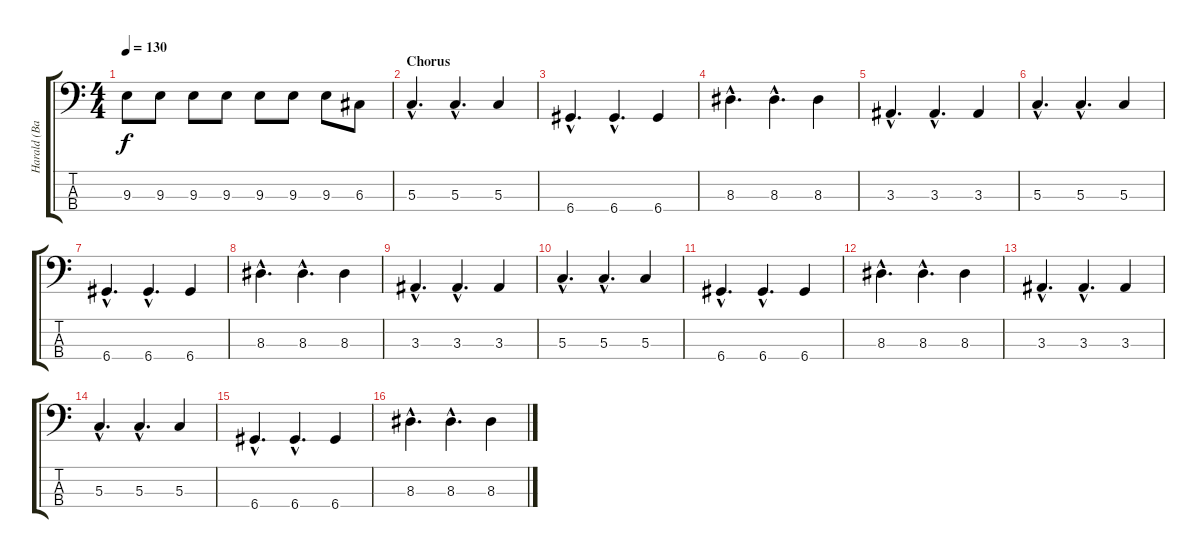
\track ("Harald (Bass)" "Harald (Ba") {instrument electricbasspick}
\staff {score tabs}
\tuning (F2 C2 G1 D1) {hide}
\ts (4 4)
\tempo 130
\clef f4
\ks c
9.3.8{dy f} 9.3.8 9.3.8 9.3.8 9.3.8 9.3.8 9.3.8 6.3.8 |
\section ("" "Chorus")
5.3{hac}.4{d} 5.3{hac}.4{d} 5.3.4 |
6.4{hac}.4{d} 6.4{hac}.4{d} 6.4.4 |
8.3{hac}.4{d} 8.3{hac}.4{d} 8.3.4 |
3.3{hac}.4{d} 3.3{hac}.4{d} 3.3.4 |
\section ("" "")
5.3{hac}.4{d} 5.3{hac}.4{d} 5.3.4 |
6.4{hac}.4{d} 6.4{hac}.4{d} 6.4.4 |
8.3{hac}.4{d} 8.3{hac}.4{d} 8.3.4 |
3.3{hac}.4{d} 3.3{hac}.4{d} 3.3.4 |
\section ("" "")
5.3{hac}.4{d} 5.3{hac}.4{d} 5.3.4 |
6.4{hac}.4{d} 6.4{hac}.4{d} 6.4.4 |
8.3{hac}.4{d} 8.3{hac}.4{d} 8.3.4 |
3.3{hac}.4{d} 3.3{hac}.4{d} 3.3.4 |
\section ("" "")
5.3{hac}.4{d} 5.3{hac}.4{d} 5.3.4 |
6.4{hac}.4{d} 6.4{hac}.4{d} 6.4.4 |
8.3{hac}.4{d} 8.3{hac}.4{d} 8.3.4
